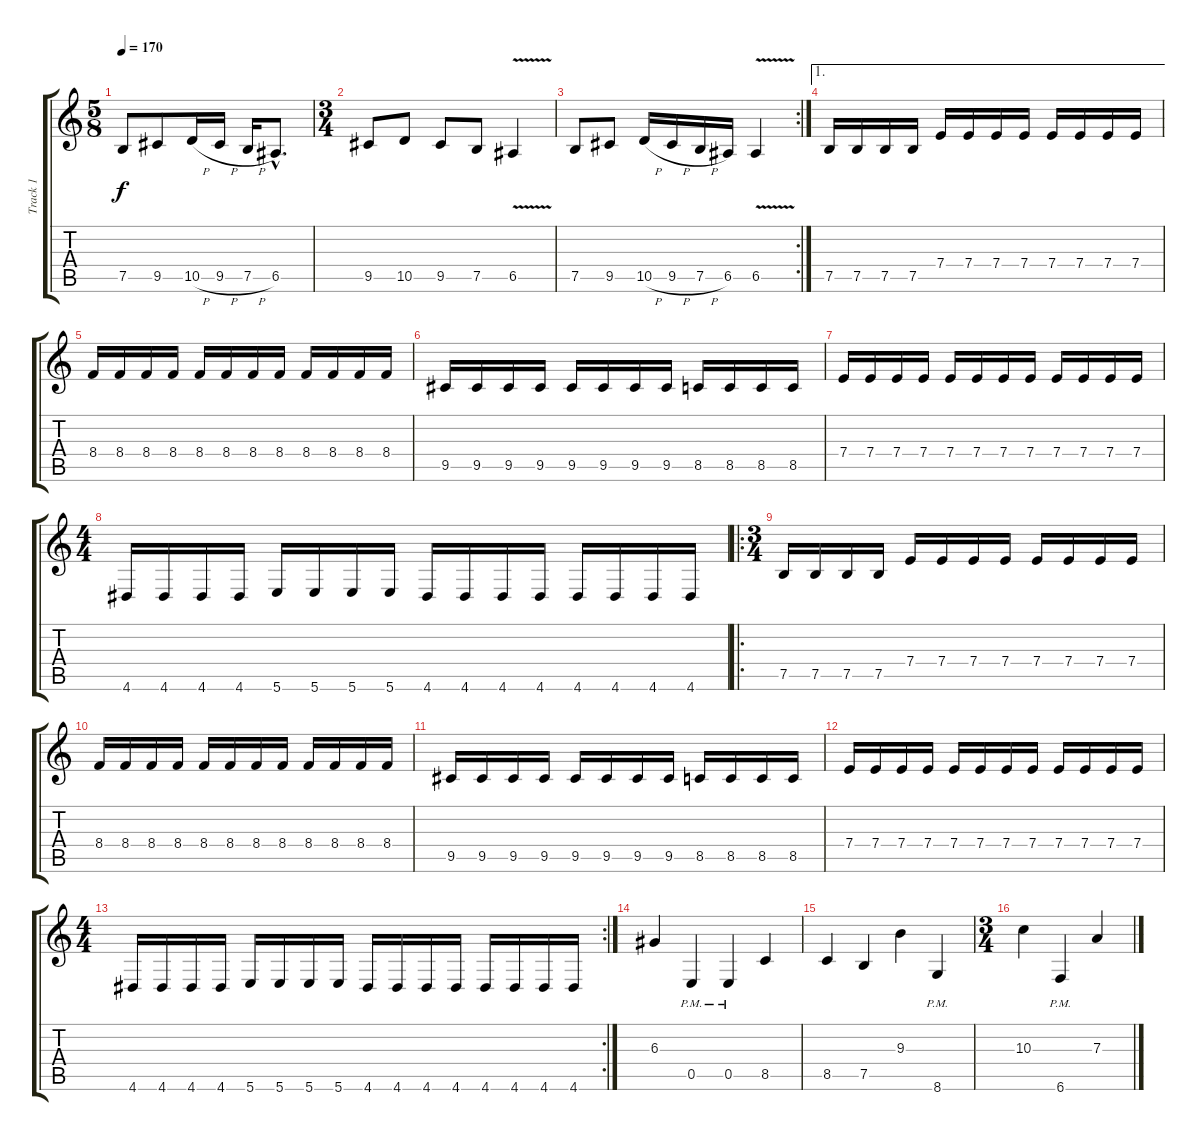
\track ("Track 1" "Track 1") {instrument overdrivenguitar}
\staff {score tabs}
\tuning (B3 Gb3 D3 A2 E2 B1) {hide}
\ts (5 8)
\tempo 170
\clef g2
\ks c
7.5.8{dy f} 9.5.8 10.5{h}.16 9.5{h}.16 7.5{h}.16 6.5{hac}.8{d} |
\ts (3 4)
9.5.8 10.5.8 9.5.8 7.5.8 6.5{v}.4 |
\rc 2
7.5.8 9.5.8 10.5{h}.16 9.5{h}.16 7.5{h}.16 6.5.16 6.5{v}.4 |
\ae 1
7.5.16 7.5.16 7.5.16 7.5.16 7.4.16 7.4.16 7.4.16 7.4.16 7.4.16 7.4.16 7.4.16 7.4.16 |
8.4.16 8.4.16 8.4.16 8.4.16 8.4.16 8.4.16 8.4.16 8.4.16 8.4.16 8.4.16 8.4.16 8.4.16 |
9.5.16 9.5.16 9.5.16 9.5.16 9.5.16 9.5.16 9.5.16 9.5.16 8.5.16 8.5.16 8.5.16 8.5.16 |
7.4.16 7.4.16 7.4.16 7.4.16 7.4.16 7.4.16 7.4.16 7.4.16 7.4.16 7.4.16 7.4.16 7.4.16 |
\ts (4 4)
4.6.16 4.6.16 4.6.16 4.6.16 5.6.16 5.6.16 5.6.16 5.6.16 4.6.16 4.6.16 4.6.16 4.6.16 4.6.16 4.6.16 4.6.16 4.6.16 |
\ro
\ts (3 4)
7.5.16 7.5.16 7.5.16 7.5.16 7.4.16 7.4.16 7.4.16 7.4.16 7.4.16 7.4.16 7.4.16 7.4.16 |
8.4.16 8.4.16 8.4.16 8.4.16 8.4.16 8.4.16 8.4.16 8.4.16 8.4.16 8.4.16 8.4.16 8.4.16 |
9.5.16 9.5.16 9.5.16 9.5.16 9.5.16 9.5.16 9.5.16 9.5.16 8.5.16 8.5.16 8.5.16 8.5.16 |
7.4.16 7.4.16 7.4.16 7.4.16 7.4.16 7.4.16 7.4.16 7.4.16 7.4.16 7.4.16 7.4.16 7.4.16 |
\rc 2
\ts (4 4)
4.6.16 4.6.16 4.6.16 4.6.16 5.6.16 5.6.16 5.6.16 5.6.16 4.6.16 4.6.16 4.6.16 4.6.16 4.6.16 4.6.16 4.6.16 4.6.16 |
6.3.4 0.5{pm}.4 0.5{pm}.4 8.5.4 |
8.5.4 7.5.4 9.3.4 8.6{pm}.4 |
\ts (3 4)
10.3.4 6.6{pm}.4 7.3.4
